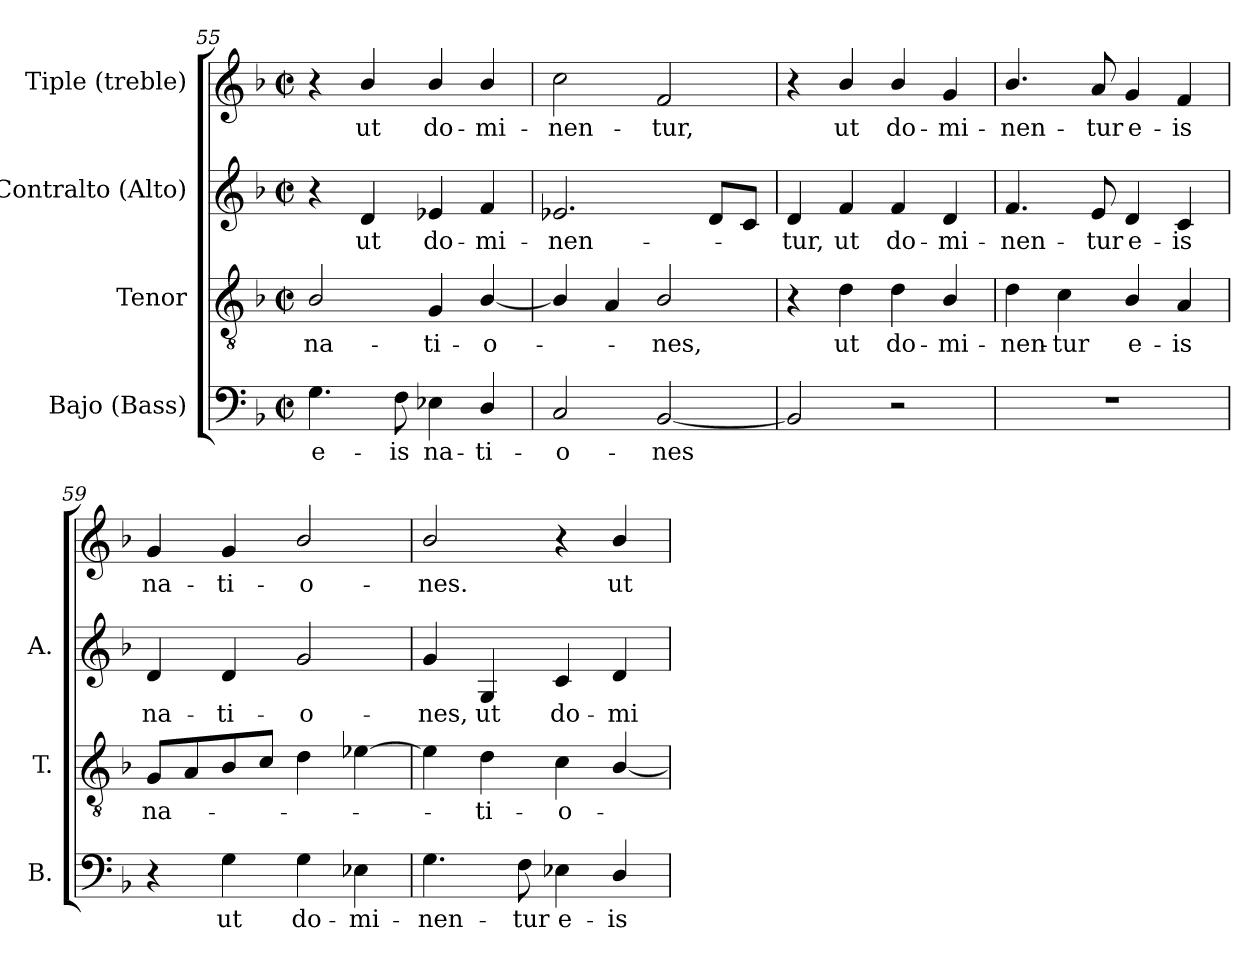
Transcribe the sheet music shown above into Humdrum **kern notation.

**kern	**text	**kern	**text	**kern	**text	**kern	**text
*part4	*part4	*part3	*part3	*part2	*part2	*part1	*part1
*staff4	*staff4	*staff3	*staff3	*staff2	*staff2	*staff1	*staff1
*I"Bajo (Bass)	*	*I"Tenor	*	*I"Contralto (Alto)	*	*I"Tiple (treble)	*
*I'B.	*	*I'T.	*	*I'A.	*	*	*
!!LO:LB:g=z
*clefF4	*	*clefGv2	*	*clefG2	*	*clefG2	*
*	*	*ITrd7c12	*	*	*	*	*
*k[b-]	*	*k[b-]	*	*k[b-]	*	*k[b-]	*
*F:	*	*F:	*	*F:	*	*F:	*
*M2/2	*	*M2/2	*	*M2/2	*	*M2/2	*
*met(c|)	*	*met(c|)	*	*met(c|)	*	*met(c|)	*
=55	=55	=55	=55	=55	=55	=55	=55
!	!LO:LY:b:color=#000000	!	!	!	!	!	!
!	!	!	!LO:LY:b:color=#000000	!	!	!	!
4.Gi\	e-	2BB-i/	na-	4r	.	4r	.
!	!	!	!	!	!LO:LY:b:color=#000000	!	!
!	!	!	!	!	!	!	!LO:LY:b:color=#000000
.	.	.	.	4di/	ut	4b-i/	ut
!	!LO:LY:b:color=#000000	!	!	!	!	!	!
8Fi\	-is	.	.	.	.	.	.
!	!LO:LY:b:color=#000000	!	!	!	!	!	!
!	!	!	!LO:LY:b:color=#000000	!	!	!	!
!	!	!	!	!	!LO:LY:b:color=#000000	!	!
!	!	!	!	!	!	!	!LO:LY:b:color=#000000
4E-Xi\	na-	4GGi/	-ti-	4e-Xi/	do-	4b-i/	do-
!	!LO:LY:b:color=#000000	!	!	!	!	!	!
!	!	!	!LO:LY:b:color=#000000	!	!	!	!
!	!	!	!	!	!LO:LY:b:color=#000000	!	!
!	!	!	!	!	!	!	!LO:LY:b:color=#000000
4Di/	-ti-	[4BB-i/	-o-	4fi/	-mi-	4b-i/	-mi-
=56	=56	=56	=56	=56	=56	=56	=56
!	!LO:LY:b:color=#000000	!	!	!	!	!	!
!	!	!	!	!	!LO:LY:b:color=#000000	!	!
!	!	!	!	!	!	!	!LO:LY:b:color=#000000
2Ci/	-o-	4BB-i/]	.	2.e-Xi/	-nen-	2cci\	-nen-
.	.	4AAi/	.	.	.	.	.
!	!LO:LY:b:color=#000000	!	!	!	!	!	!
!	!	!	!LO:LY:b:color=#000000	!	!	!	!
!	!	!	!	!	!	!	!LO:LY:b:color=#000000
[2BB-i/	-nes	2BB-i/	-nes,	.	.	2fi/	-tur,
.	.	.	.	8di/L	.	.	.
.	.	.	.	8ci/J	.	.	.
=57	=57	=57	=57	=57	=57	=57	=57
!	!	!	!	!	!LO:LY:b:color=#000000	!	!
2BB-i/]	.	4r	.	4di/	-tur,	4r	.
!	!	!	!LO:LY:b:color=#000000	!	!	!	!
!	!	!	!	!	!LO:LY:b:color=#000000	!	!
!	!	!	!	!	!	!	!LO:LY:b:color=#000000
.	.	4Di\	ut	4fi/	ut	4b-i/	ut
!	!	!	!LO:LY:b:color=#000000	!	!	!	!
!	!	!	!	!	!LO:LY:b:color=#000000	!	!
!	!	!	!	!	!	!	!LO:LY:b:color=#000000
2r	.	4Di\	do-	4fi/	do-	4b-i/	do-
!	!	!	!LO:LY:b:color=#000000	!	!	!	!
!	!	!	!	!	!LO:LY:b:color=#000000	!	!
!	!	!	!	!	!	!	!LO:LY:b:color=#000000
.	.	4BB-i/	-mi-	4di/	-mi-	4gi/	-mi-
=58	=58	=58	=58	=58	=58	=58	=58
!	!	!	!LO:LY:b:color=#000000	!	!	!	!
!	!	!	!	!	!LO:LY:b:color=#000000	!	!
!	!	!	!	!	!	!	!LO:LY:b:color=#000000
1r	.	4Di\	-nen-	4.fi/	-nen-	4.b-i/	-nen-
!	!	!	!LO:LY:b:color=#000000	!	!	!	!
.	.	4Ci\	-tur	.	.	.	.
!	!	!	!	!	!LO:LY:b:color=#000000	!	!
!	!	!	!	!	!	!	!LO:LY:b:color=#000000
.	.	.	.	8ei/	-tur	8ai/	-tur
!	!	!	!LO:LY:b:color=#000000	!	!	!	!
!	!	!	!	!	!LO:LY:b:color=#000000	!	!
!	!	!	!	!	!	!	!LO:LY:b:color=#000000
.	.	4BB-i/	e-	4di/	e-	4gi/	e-
!	!	!	!LO:LY:b:color=#000000	!	!	!	!
!	!	!	!	!	!LO:LY:b:color=#000000	!	!
!	!	!	!	!	!	!	!LO:LY:b:color=#000000
.	.	4AAi/	-is	4ci/	-is	4fi/	-is
=59	=59	=59	=59	=59	=59	=59	=59
!	!	!	!LO:LY:b:color=#000000	!	!	!	!
!	!	!	!	!	!LO:LY:b:color=#000000	!	!
!	!	!	!	!	!	!	!LO:LY:b:color=#000000
4r	.	8GGi/L	na-	4di/	na-	4gi/	na-
.	.	8AAi/	.	.	.	.	.
!	!LO:LY:b:color=#000000	!	!	!	!	!	!
!	!	!	!	!	!LO:LY:b:color=#000000	!	!
!	!	!	!	!	!	!	!LO:LY:b:color=#000000
4Gi\	ut	8BB-i/	.	4di/	-ti-	4gi/	-ti-
.	.	8Ci/J	.	.	.	.	.
!	!LO:LY:b:color=#000000	!	!	!	!	!	!
!	!	!	!	!	!LO:LY:b:color=#000000	!	!
!	!	!	!	!	!	!	!LO:LY:b:color=#000000
4Gi\	do-	4Di\	.	2gi/	-o-	2b-i/	-o-
!	!LO:LY:b:color=#000000	!	!	!	!	!	!
4E-Xi\	-mi-	[4E-Xi\	.	.	.	.	.
=60	=60	=60	=60	=60	=60	=60	=60
!	!LO:LY:b:color=#000000	!	!	!	!	!	!
!	!	!	!	!	!LO:LY:b:color=#000000	!	!
!	!	!	!	!	!	!	!LO:LY:b:color=#000000
4.Gi\	-nen-	4E-i\]	.	4gi/	-nes,	2b-i/	-nes.
!	!	!	!LO:LY:b:color=#000000	!	!	!	!
!	!	!	!	!	!LO:LY:b:color=#000000	!	!
.	.	4Di\	-ti-	4Gi/	ut	.	.
!	!LO:LY:b:color=#000000	!	!	!	!	!	!
8Fi\	-tur	.	.	.	.	.	.
!	!LO:LY:b:color=#000000	!	!	!	!	!	!
!	!	!	!LO:LY:b:color=#000000	!	!	!	!
!	!	!	!	!	!LO:LY:b:color=#000000	!	!
4E-Xi\	e-	4Ci\	-o-	4ci/	do-	4r	.
!	!LO:LY:b:color=#000000	!	!	!	!	!	!
!	!	!	!	!	!LO:LY:b:color=#000000	!	!
!	!	!	!	!	!	!	!LO:LY:b:color=#000000
4Di/	-is	[4BB-i/	.	4di/	-mi-	4b-i/	ut
=	=	=	=	=	=	=	=
*-	*-	*-	*-	*-	*-	*-	*-
